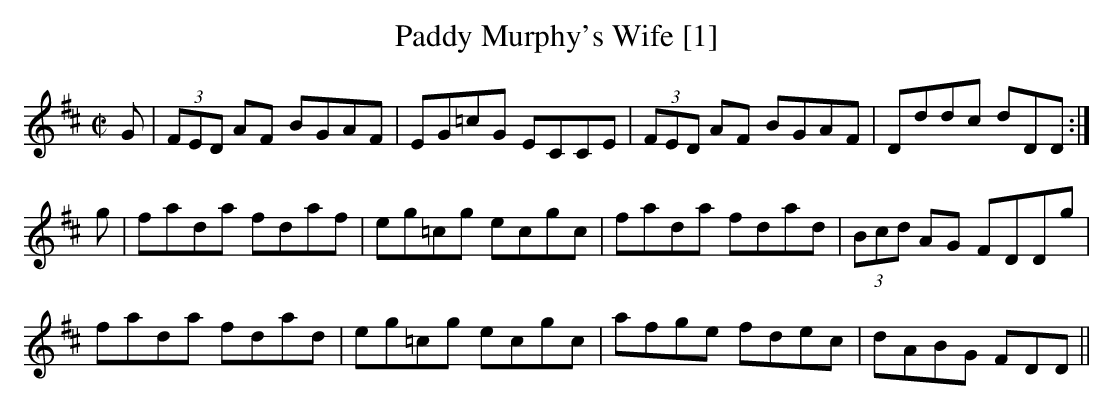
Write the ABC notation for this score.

X:1
T:Paddy Murphy's Wife [1]
L:1/8
M:C|
K:D
G|(3FED AF BGAF|EG=cG ECCE|(3FED AF BGAF|Dddc dDD:|
g|fada fdaf|eg=cg ecgc|fada fdad|(3Bcd AG FDDg|
fada fdad|eg=cg ecgc|afge fdec| dABG FDD||
